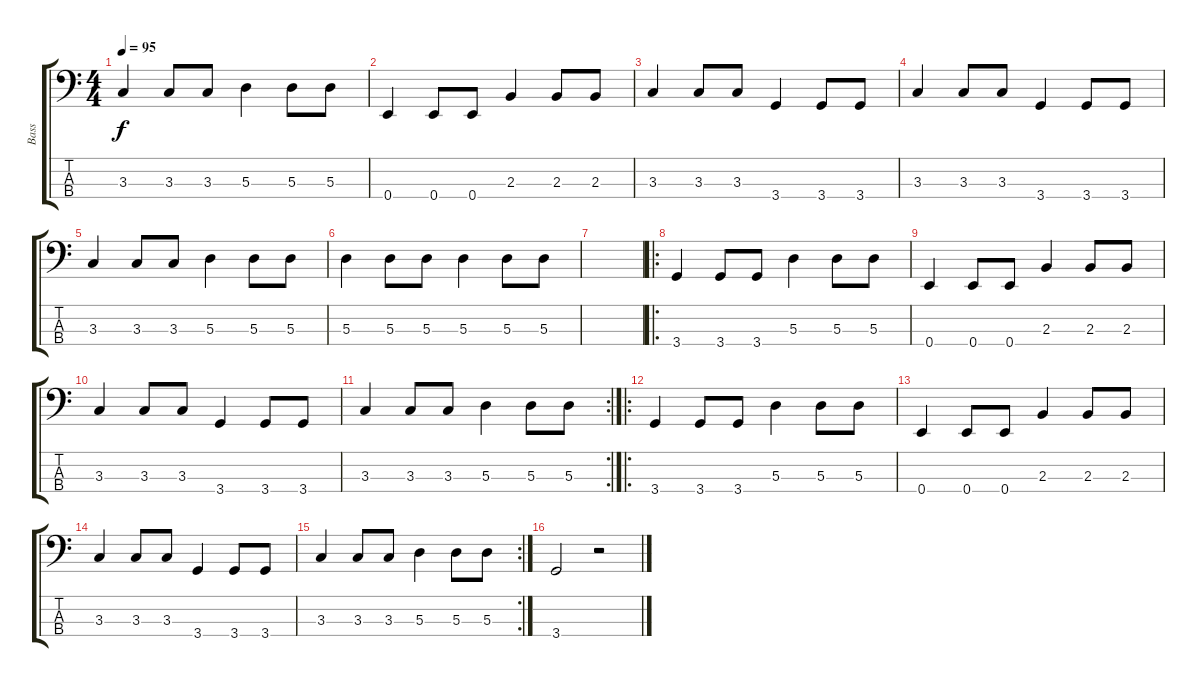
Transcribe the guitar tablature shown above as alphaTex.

\track ("Bass" "Bass") {instrument electricbasspick}
\staff {score tabs}
\tuning (G2 D2 A1 E1) {hide}
\ts (4 4)
\tempo 95
\clef f4
\ks c
3.3.4{dy f} 3.3.8 3.3.8 5.3.4 5.3.8 5.3.8 |
0.4.4 0.4.8 0.4.8 2.3.4 2.3.8 2.3.8 |
3.3.4 3.3.8 3.3.8 3.4.4 3.4.8 3.4.8 |
3.3.4 3.3.8 3.3.8 3.4.4 3.4.8 3.4.8 |
3.3.4 3.3.8 3.3.8 5.3.4 5.3.8 5.3.8 |
5.3.4 5.3.8 5.3.8 5.3.4 5.3.8 5.3.8 |
|
\ro
3.4.4 3.4.8 3.4.8 5.3.4 5.3.8 5.3.8 |
0.4.4 0.4.8 0.4.8 2.3.4 2.3.8 2.3.8 |
3.3.4 3.3.8 3.3.8 3.4.4 3.4.8 3.4.8 |
\rc 2
3.3.4 3.3.8 3.3.8 5.3.4 5.3.8 5.3.8 |
\ro
3.4.4 3.4.8 3.4.8 5.3.4 5.3.8 5.3.8 |
0.4.4 0.4.8 0.4.8 2.3.4 2.3.8 2.3.8 |
3.3.4 3.3.8 3.3.8 3.4.4 3.4.8 3.4.8 |
\rc 2
3.3.4 3.3.8 3.3.8 5.3.4 5.3.8 5.3.8 |
3.4.2 r.2
